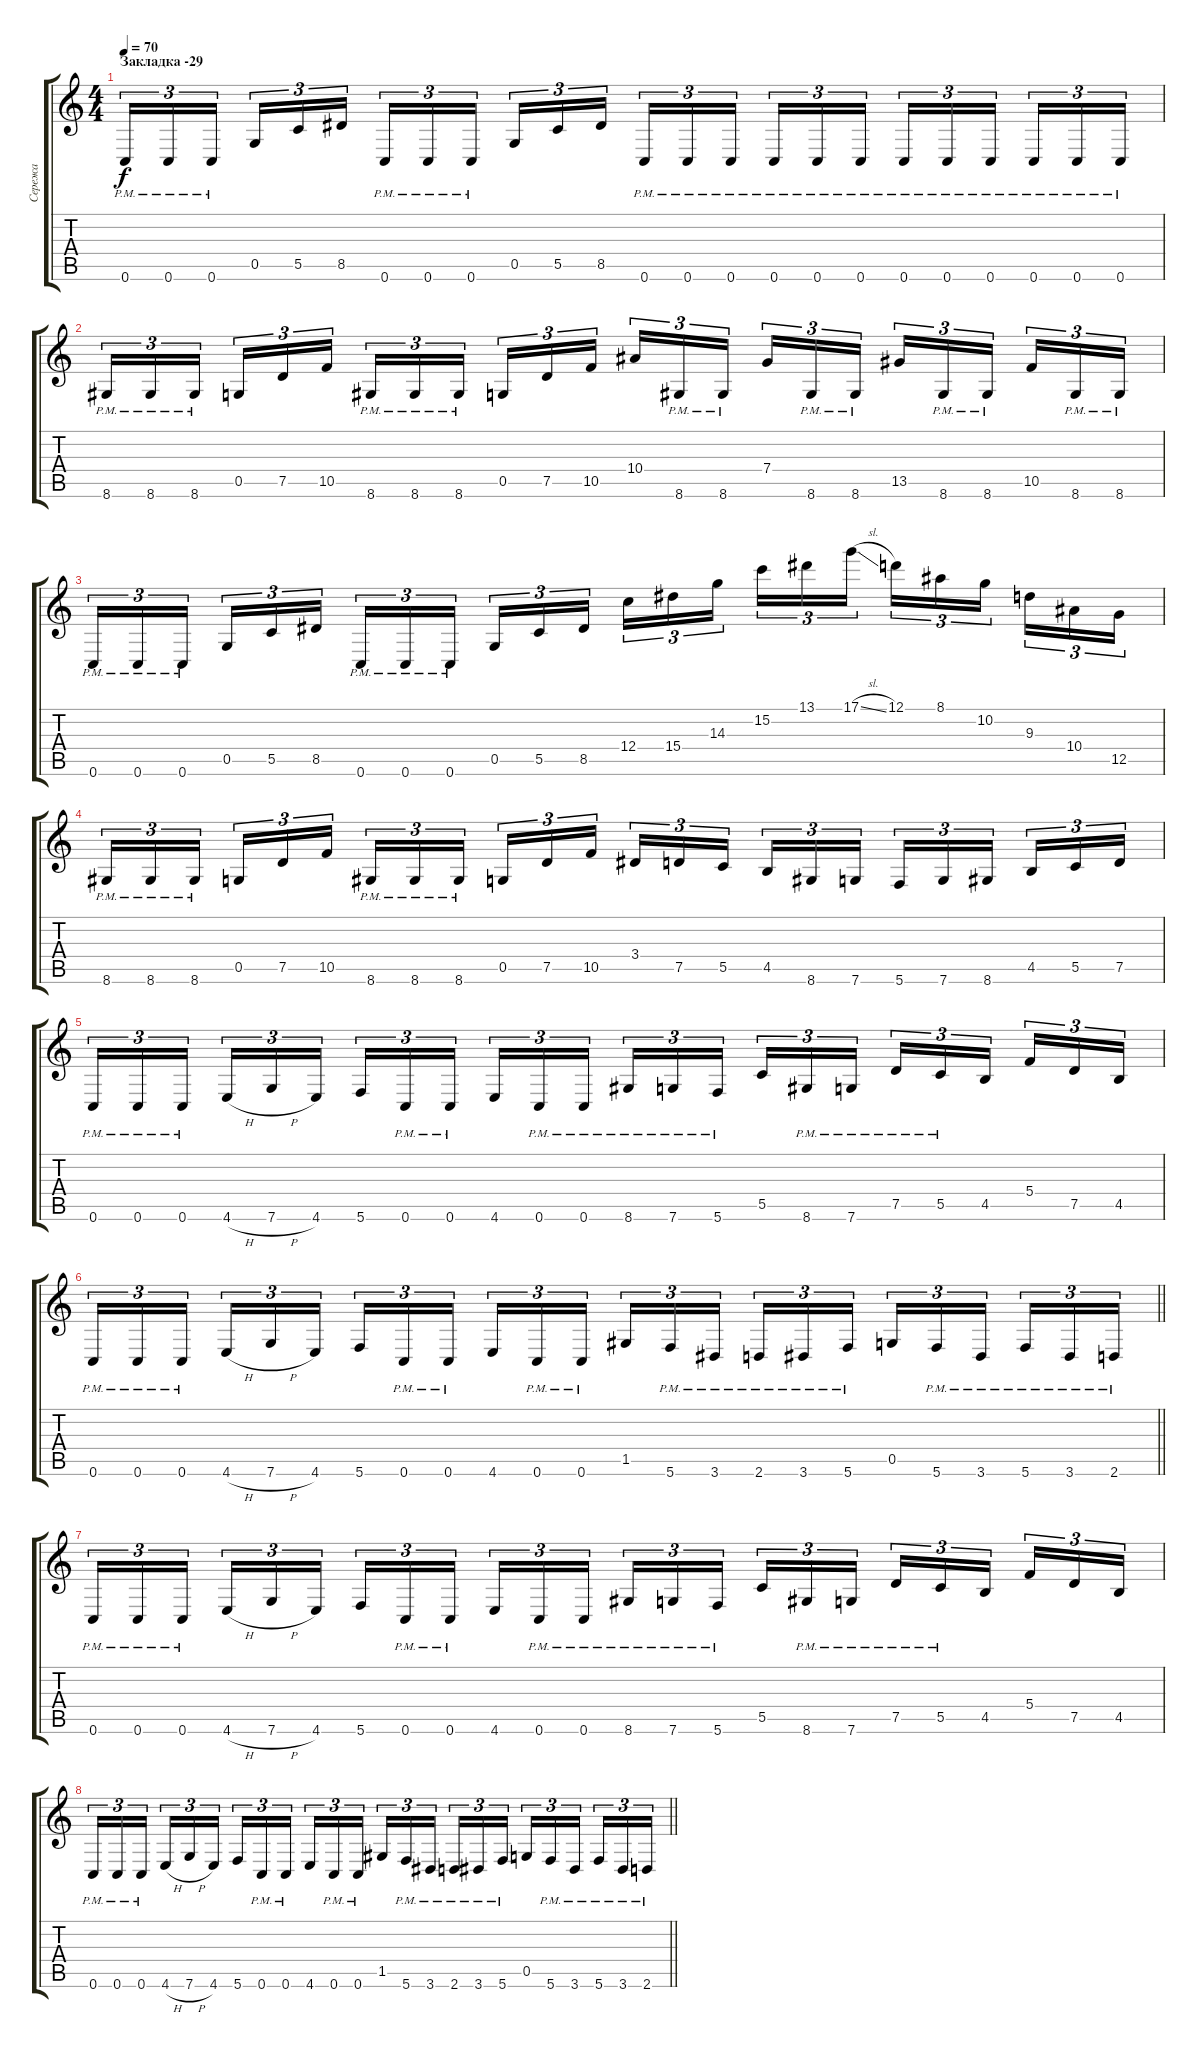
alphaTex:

\track ("Сережа" "Сережа") {instrument distortionguitar}
\staff {score tabs}
\tuning (D4 A3 F3 C3 G2 C2) {hide}
\ts (4 4)
\section ("" "Закладка -29")
\tempo 70
\clef g2
\ks c
0.6{pm}.16{tu (3 2) dy f} 0.6{pm}.16{tu (3 2)} 0.6{pm}.16{tu (3 2) beam splitsecondary} 0.5.16{tu (3 2)} 5.5.16{tu (3 2)} 8.5.16{tu (3 2)} 0.6{pm}.16{tu (3 2)} 0.6{pm}.16{tu (3 2)} 0.6{pm}.16{tu (3 2) beam splitsecondary} 0.5.16{tu (3 2)} 5.5.16{tu (3 2)} 8.5.16{tu (3 2)} 0.6{pm}.16{tu (3 2)} 0.6{pm}.16{tu (3 2)} 0.6{pm}.16{tu (3 2) beam splitsecondary} 0.6{pm}.16{tu (3 2)} 0.6{pm}.16{tu (3 2)} 0.6{pm}.16{tu (3 2)} 0.6{pm}.16{tu (3 2)} 0.6{pm}.16{tu (3 2)} 0.6{pm}.16{tu (3 2) beam splitsecondary} 0.6{pm}.16{tu (3 2)} 0.6{pm}.16{tu (3 2)} 0.6{pm}.16{tu (3 2)} |
8.6{pm}.16{tu (3 2)} 8.6{pm}.16{tu (3 2)} 8.6{pm}.16{tu (3 2) beam splitsecondary} 0.5.16{tu (3 2)} 7.5.16{tu (3 2)} 10.5.16{tu (3 2)} 8.6{pm}.16{tu (3 2)} 8.6{pm}.16{tu (3 2)} 8.6{pm}.16{tu (3 2) beam splitsecondary} 0.5.16{tu (3 2)} 7.5.16{tu (3 2)} 10.5.16{tu (3 2)} 10.4.16{tu (3 2)} 8.6{pm}.16{tu (3 2)} 8.6{pm}.16{tu (3 2) beam splitsecondary} 7.4.16{tu (3 2)} 8.6{pm}.16{tu (3 2)} 8.6{pm}.16{tu (3 2)} 13.5.16{tu (3 2)} 8.6{pm}.16{tu (3 2)} 8.6{pm}.16{tu (3 2) beam splitsecondary} 10.5.16{tu (3 2)} 8.6{pm}.16{tu (3 2)} 8.6{pm}.16{tu (3 2)} |
0.6{pm}.16{tu (3 2)} 0.6{pm}.16{tu (3 2)} 0.6{pm}.16{tu (3 2) beam splitsecondary} 0.5.16{tu (3 2)} 5.5.16{tu (3 2)} 8.5.16{tu (3 2)} 0.6{pm}.16{tu (3 2)} 0.6{pm}.16{tu (3 2)} 0.6{pm}.16{tu (3 2) beam splitsecondary} 0.5.16{tu (3 2)} 5.5.16{tu (3 2)} 8.5.16{tu (3 2)} 12.4.16{tu (3 2)} 15.4.16{tu (3 2)} 14.3.16{tu (3 2) beam splitsecondary} 15.2.16{tu (3 2)} 13.1.16{tu (3 2)} 17.1{sl}.16{tu (3 2)} 12.1.16{tu (3 2)} 8.1.16{tu (3 2)} 10.2.16{tu (3 2) beam splitsecondary} 9.3.16{tu (3 2)} 10.4.16{tu (3 2)} 12.5.16{tu (3 2)} |
8.6{pm}.16{tu (3 2)} 8.6{pm}.16{tu (3 2)} 8.6{pm}.16{tu (3 2) beam splitsecondary} 0.5.16{tu (3 2)} 7.5.16{tu (3 2)} 10.5.16{tu (3 2)} 8.6{pm}.16{tu (3 2)} 8.6{pm}.16{tu (3 2)} 8.6{pm}.16{tu (3 2) beam splitsecondary} 0.5.16{tu (3 2)} 7.5.16{tu (3 2)} 10.5.16{tu (3 2)} 3.4.16{tu (3 2)} 7.5.16{tu (3 2)} 5.5.16{tu (3 2) beam splitsecondary} 4.5.16{tu (3 2)} 8.6.16{tu (3 2)} 7.6.16{tu (3 2)} 5.6.16{tu (3 2)} 7.6.16{tu (3 2)} 8.6.16{tu (3 2) beam splitsecondary} 4.5.16{tu (3 2)} 5.5.16{tu (3 2)} 7.5.16{tu (3 2)} |
0.6{pm}.16{tu (3 2)} 0.6{pm}.16{tu (3 2)} 0.6{pm}.16{tu (3 2) beam splitsecondary} 4.6{h}.16{tu (3 2)} 7.6{h}.16{tu (3 2)} 4.6.16{tu (3 2)} 5.6.16{tu (3 2)} 0.6{pm}.16{tu (3 2)} 0.6{pm}.16{tu (3 2) beam splitsecondary} 4.6.16{tu (3 2)} 0.6{pm}.16{tu (3 2)} 0.6{pm}.16{tu (3 2)} 8.6{pm}.16{tu (3 2)} 7.6{pm}.16{tu (3 2)} 5.6{pm}.16{tu (3 2) beam splitsecondary} 5.5.16{tu (3 2)} 8.6{pm}.16{tu (3 2)} 7.6{pm}.16{tu (3 2)} 7.5{pm}.16{tu (3 2)} 5.5{pm}.16{tu (3 2)} 4.5.16{tu (3 2) beam splitsecondary} 5.4.16{tu (3 2)} 7.5.16{tu (3 2)} 4.5.16{tu (3 2)} |
\barLineRight lightlight
0.6{pm}.16{tu (3 2)} 0.6{pm}.16{tu (3 2)} 0.6{pm}.16{tu (3 2) beam splitsecondary} 4.6{h}.16{tu (3 2)} 7.6{h}.16{tu (3 2)} 4.6.16{tu (3 2)} 5.6.16{tu (3 2)} 0.6{pm}.16{tu (3 2)} 0.6{pm}.16{tu (3 2) beam splitsecondary} 4.6.16{tu (3 2)} 0.6{pm}.16{tu (3 2)} 0.6{pm}.16{tu (3 2)} 1.5.16{tu (3 2)} 5.6{pm}.16{tu (3 2)} 3.6{pm}.16{tu (3 2) beam splitsecondary} 2.6{pm}.16{tu (3 2)} 3.6{pm}.16{tu (3 2)} 5.6{pm}.16{tu (3 2)} 0.5.16{tu (3 2)} 5.6{pm}.16{tu (3 2)} 3.6{pm}.16{tu (3 2) beam splitsecondary} 5.6{pm}.16{tu (3 2)} 3.6{pm}.16{tu (3 2)} 2.6{pm}.16{tu (3 2)} |
0.6{pm}.16{tu (3 2)} 0.6{pm}.16{tu (3 2)} 0.6{pm}.16{tu (3 2) beam splitsecondary} 4.6{h}.16{tu (3 2)} 7.6{h}.16{tu (3 2)} 4.6.16{tu (3 2)} 5.6.16{tu (3 2)} 0.6{pm}.16{tu (3 2)} 0.6{pm}.16{tu (3 2) beam splitsecondary} 4.6.16{tu (3 2)} 0.6{pm}.16{tu (3 2)} 0.6{pm}.16{tu (3 2)} 8.6{pm}.16{tu (3 2)} 7.6{pm}.16{tu (3 2)} 5.6{pm}.16{tu (3 2) beam splitsecondary} 5.5.16{tu (3 2)} 8.6{pm}.16{tu (3 2)} 7.6{pm}.16{tu (3 2)} 7.5{pm}.16{tu (3 2)} 5.5{pm}.16{tu (3 2)} 4.5.16{tu (3 2) beam splitsecondary} 5.4.16{tu (3 2)} 7.5.16{tu (3 2)} 4.5.16{tu (3 2)} |
\barLineRight lightlight
0.6{pm}.16{tu (3 2)} 0.6{pm}.16{tu (3 2)} 0.6{pm}.16{tu (3 2) beam splitsecondary} 4.6{h}.16{tu (3 2)} 7.6{h}.16{tu (3 2)} 4.6.16{tu (3 2)} 5.6.16{tu (3 2)} 0.6{pm}.16{tu (3 2)} 0.6{pm}.16{tu (3 2) beam splitsecondary} 4.6.16{tu (3 2)} 0.6{pm}.16{tu (3 2)} 0.6{pm}.16{tu (3 2)} 1.5.16{tu (3 2)} 5.6{pm}.16{tu (3 2)} 3.6{pm}.16{tu (3 2) beam splitsecondary} 2.6{pm}.16{tu (3 2)} 3.6{pm}.16{tu (3 2)} 5.6{pm}.16{tu (3 2)} 0.5.16{tu (3 2)} 5.6{pm}.16{tu (3 2)} 3.6{pm}.16{tu (3 2) beam splitsecondary} 5.6{pm}.16{tu (3 2)} 3.6{pm}.16{tu (3 2)} 2.6{pm}.16{tu (3 2)}
